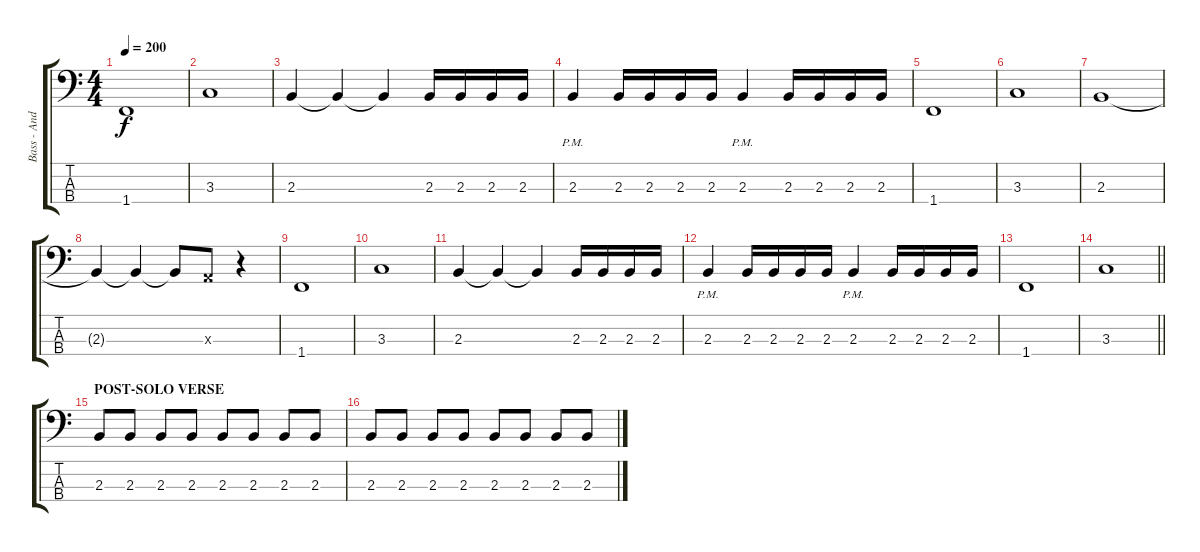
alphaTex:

\track ("Bass - Andy Laux" "Bass - And") {instrument electricbasspick}
\staff {score tabs}
\tuning (G2 D2 A1 E1) {hide}
\ts (4 4)
\tempo 200
\clef f4
\ks c
1.4.1{dy f} |
3.3.1 |
2.3.4 2.3{t}.4 2.3{t}.4 2.3.16 2.3.16 2.3.16 2.3.16 |
2.3{pm}.4 2.3.16 2.3.16 2.3.16 2.3.16 2.3{pm}.4 2.3.16 2.3.16 2.3.16 2.3.16 |
1.4.1 |
3.3.1 |
2.3.1 |
2.3{t}.4 2.3{t}.4 2.3{t}.8 0.3{x}.8 r.4 |
1.4.1 |
3.3.1 |
2.3.4 2.3{t}.4 2.3{t}.4 2.3.16 2.3.16 2.3.16 2.3.16 |
2.3{pm}.4 2.3.16 2.3.16 2.3.16 2.3.16 2.3{pm}.4 2.3.16 2.3.16 2.3.16 2.3.16 |
1.4.1 |
\barLineRight lightlight
3.3.1 |
\section ("" "POST-SOLO VERSE")
2.3.8 2.3.8 2.3.8 2.3.8 2.3.8 2.3.8 2.3.8 2.3.8 |
2.3.8 2.3.8 2.3.8 2.3.8 2.3.8 2.3.8 2.3.8 2.3.8
